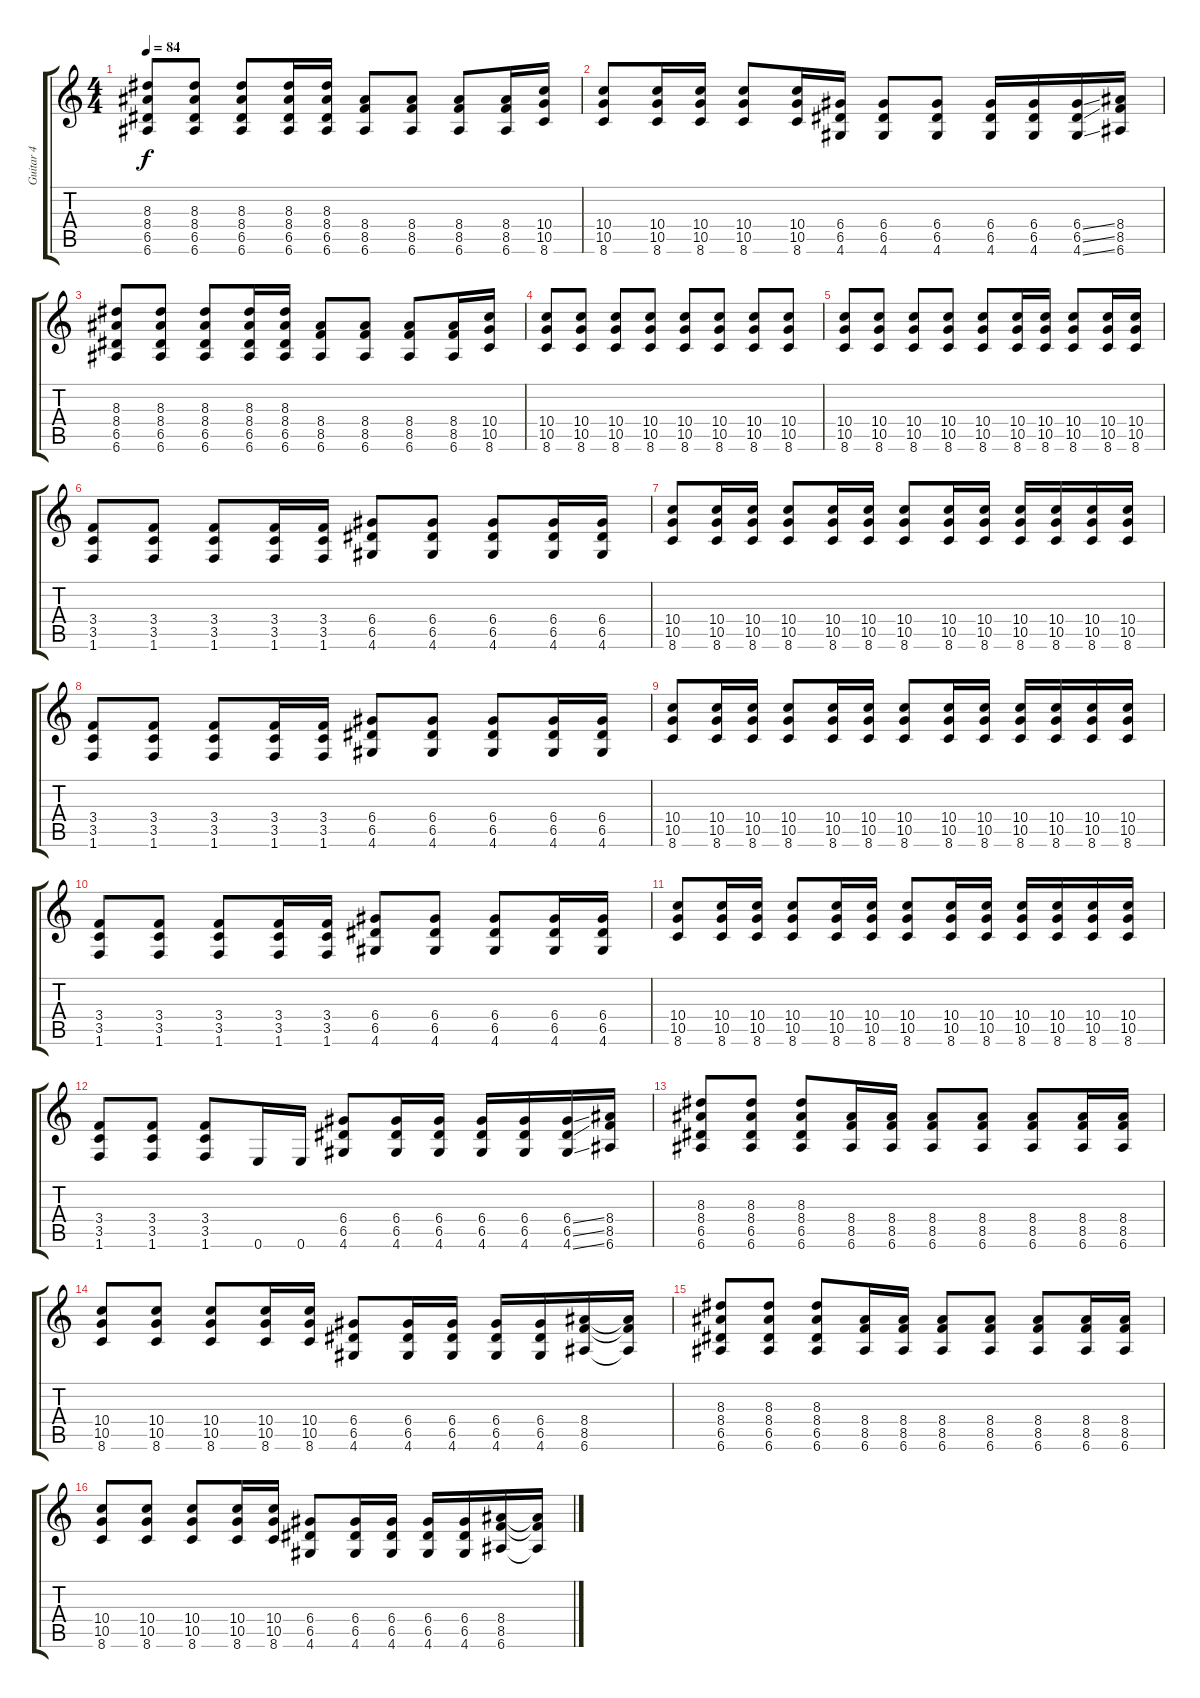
\track ("Guitar 4" "Guitar 4") {instrument distortionguitar}
\staff {score tabs}
\tuning (E4 B3 G3 D3 A2 E2) {hide}
\ts (4 4)
\tempo 84
\clef g2
\ks c
(8.3 8.4 6.5 6.6).8{dy f} (8.3 8.4 6.5 6.6).8 (8.3 8.4 6.5 6.6).8 (8.3 8.4 6.5 6.6).16 (8.3 8.4 6.5 6.6).16 (8.4 8.5 6.6).8 (8.4 8.5 6.6).8 (8.4 8.5 6.6).8 (8.4 8.5 6.6).16 (10.4 10.5 8.6).16 |
(10.4 10.5 8.6).8 (10.4 10.5 8.6).16 (10.4 10.5 8.6).16 (10.4 10.5 8.6).8 (10.4 10.5 8.6).16 (6.4 6.5 4.6).16 (6.4 6.5 4.6).8 (6.4 6.5 4.6).8 (6.4 6.5 4.6).16 (6.4 6.5 4.6).16 (6.4{ss} 6.5{ss} 4.6{ss}).16 (8.4 8.5 6.6).16 |
(8.3 8.4 6.5 6.6).8 (8.3 8.4 6.5 6.6).8 (8.3 8.4 6.5 6.6).8 (8.3 8.4 6.5 6.6).16 (8.3 8.4 6.5 6.6).16 (8.4 8.5 6.6).8 (8.4 8.5 6.6).8 (8.4 8.5 6.6).8 (8.4 8.5 6.6).16 (10.4 10.5 8.6).16 |
(10.4 10.5 8.6).8 (10.4 10.5 8.6).8 (10.4 10.5 8.6).8 (10.4 10.5 8.6).8 (10.4 10.5 8.6).8 (10.4 10.5 8.6).8 (10.4 10.5 8.6).8 (10.4 10.5 8.6).8 |
(10.4 10.5 8.6).8 (10.4 10.5 8.6).8 (10.4 10.5 8.6).8 (10.4 10.5 8.6).8 (10.4 10.5 8.6).8 (10.4 10.5 8.6).16 (10.4 10.5 8.6).16 (10.4 10.5 8.6).8 (10.4 10.5 8.6).16 (10.4 10.5 8.6).16 |
(3.4 3.5 1.6).8 (3.4 3.5 1.6).8 (3.4 3.5 1.6).8 (3.4 3.5 1.6).16 (3.4 3.5 1.6).16 (6.4 6.5 4.6).8 (6.4 6.5 4.6).8 (6.4 6.5 4.6).8 (6.4 6.5 4.6).16 (6.4 6.5 4.6).16 |
(10.4 10.5 8.6).8 (10.4 10.5 8.6).16 (10.4 10.5 8.6).16 (10.4 10.5 8.6).8 (10.4 10.5 8.6).16 (10.4 10.5 8.6).16 (10.4 10.5 8.6).8 (10.4 10.5 8.6).16 (10.4 10.5 8.6).16 (10.4 10.5 8.6).16 (10.4 10.5 8.6).16 (10.4 10.5 8.6).16 (10.4 10.5 8.6).16 |
(3.4 3.5 1.6).8 (3.4 3.5 1.6).8 (3.4 3.5 1.6).8 (3.4 3.5 1.6).16 (3.4 3.5 1.6).16 (6.4 6.5 4.6).8 (6.4 6.5 4.6).8 (6.4 6.5 4.6).8 (6.4 6.5 4.6).16 (6.4 6.5 4.6).16 |
(10.4 10.5 8.6).8 (10.4 10.5 8.6).16 (10.4 10.5 8.6).16 (10.4 10.5 8.6).8 (10.4 10.5 8.6).16 (10.4 10.5 8.6).16 (10.4 10.5 8.6).8 (10.4 10.5 8.6).16 (10.4 10.5 8.6).16 (10.4 10.5 8.6).16 (10.4 10.5 8.6).16 (10.4 10.5 8.6).16 (10.4 10.5 8.6).16 |
(3.4 3.5 1.6).8 (3.4 3.5 1.6).8 (3.4 3.5 1.6).8 (3.4 3.5 1.6).16 (3.4 3.5 1.6).16 (6.4 6.5 4.6).8 (6.4 6.5 4.6).8 (6.4 6.5 4.6).8 (6.4 6.5 4.6).16 (6.4 6.5 4.6).16 |
(10.4 10.5 8.6).8 (10.4 10.5 8.6).16 (10.4 10.5 8.6).16 (10.4 10.5 8.6).8 (10.4 10.5 8.6).16 (10.4 10.5 8.6).16 (10.4 10.5 8.6).8 (10.4 10.5 8.6).16 (10.4 10.5 8.6).16 (10.4 10.5 8.6).16 (10.4 10.5 8.6).16 (10.4 10.5 8.6).16 (10.4 10.5 8.6).16 |
(3.4 3.5 1.6).8 (3.4 3.5 1.6).8 (3.4 3.5 1.6).8 0.6.16 0.6.16 (6.4 6.5 4.6).8 (6.4 6.5 4.6).16 (6.4 6.5 4.6).16 (6.4 6.5 4.6).16 (6.4 6.5 4.6).16 (6.4{ss} 6.5{ss} 4.6{ss}).16 (8.4 8.5 6.6).16 |
(8.3 8.4 6.5 6.6).8 (8.3 8.4 6.5 6.6).8 (8.3 8.4 6.5 6.6).8 (8.4 8.5 6.6).16 (8.4 8.5 6.6).16 (8.4 8.5 6.6).8 (8.4 8.5 6.6).8 (8.4 8.5 6.6).8 (8.4 8.5 6.6).16 (8.4 8.5 6.6).16 |
(10.4 10.5 8.6).8 (10.4 10.5 8.6).8 (10.4 10.5 8.6).8 (10.4 10.5 8.6).16 (10.4 10.5 8.6).16 (6.4 6.5 4.6).8 (6.4 6.5 4.6).16 (6.4 6.5 4.6).16 (6.4 6.5 4.6).16 (6.4 6.5 4.6).16 (8.4 8.5 6.6).16 (8.4{t} 8.5{t} 6.6{t}).16 |
(8.3 8.4 6.5 6.6).8 (8.3 8.4 6.5 6.6).8 (8.3 8.4 6.5 6.6).8 (8.4 8.5 6.6).16 (8.4 8.5 6.6).16 (8.4 8.5 6.6).8 (8.4 8.5 6.6).8 (8.4 8.5 6.6).8 (8.4 8.5 6.6).16 (8.4 8.5 6.6).16 |
(10.4 10.5 8.6).8 (10.4 10.5 8.6).8 (10.4 10.5 8.6).8 (10.4 10.5 8.6).16 (10.4 10.5 8.6).16 (6.4 6.5 4.6).8 (6.4 6.5 4.6).16 (6.4 6.5 4.6).16 (6.4 6.5 4.6).16 (6.4 6.5 4.6).16 (8.4 8.5 6.6).16 (8.4{t} 8.5{t} 6.6{t}).16
